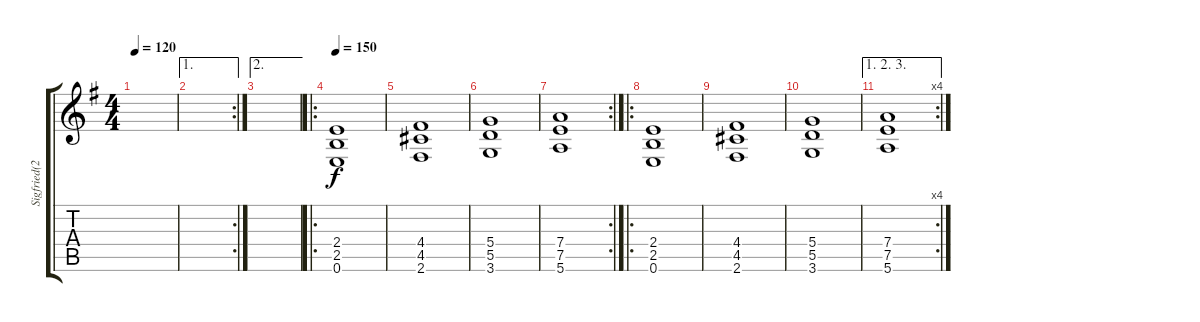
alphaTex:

\track ("Sigfried(2)" "Sigfried(2") {instrument overdrivenguitar}
\staff {score tabs}
\tuning (E4 B3 G3 D3 A2 E2) {hide}
\ts (4 4)
\tempo 120
\clef g2
\ks eminor
|
\ae 1
\rc 2
|
\ae 2
|
\ro
\tempo 150
(2.4 2.5 0.6).1 |
(4.4 4.5 2.6).1 |
(5.4 5.5 3.6).1 |
\rc 2
(7.4 7.5 5.6).1 |
\ro
(2.4 2.5 0.6).1 |
(4.4 4.5 2.6).1 |
(5.4 5.5 3.6).1 |
\ae (1 2 3)
\rc 4
(7.4 7.5 5.6).1
